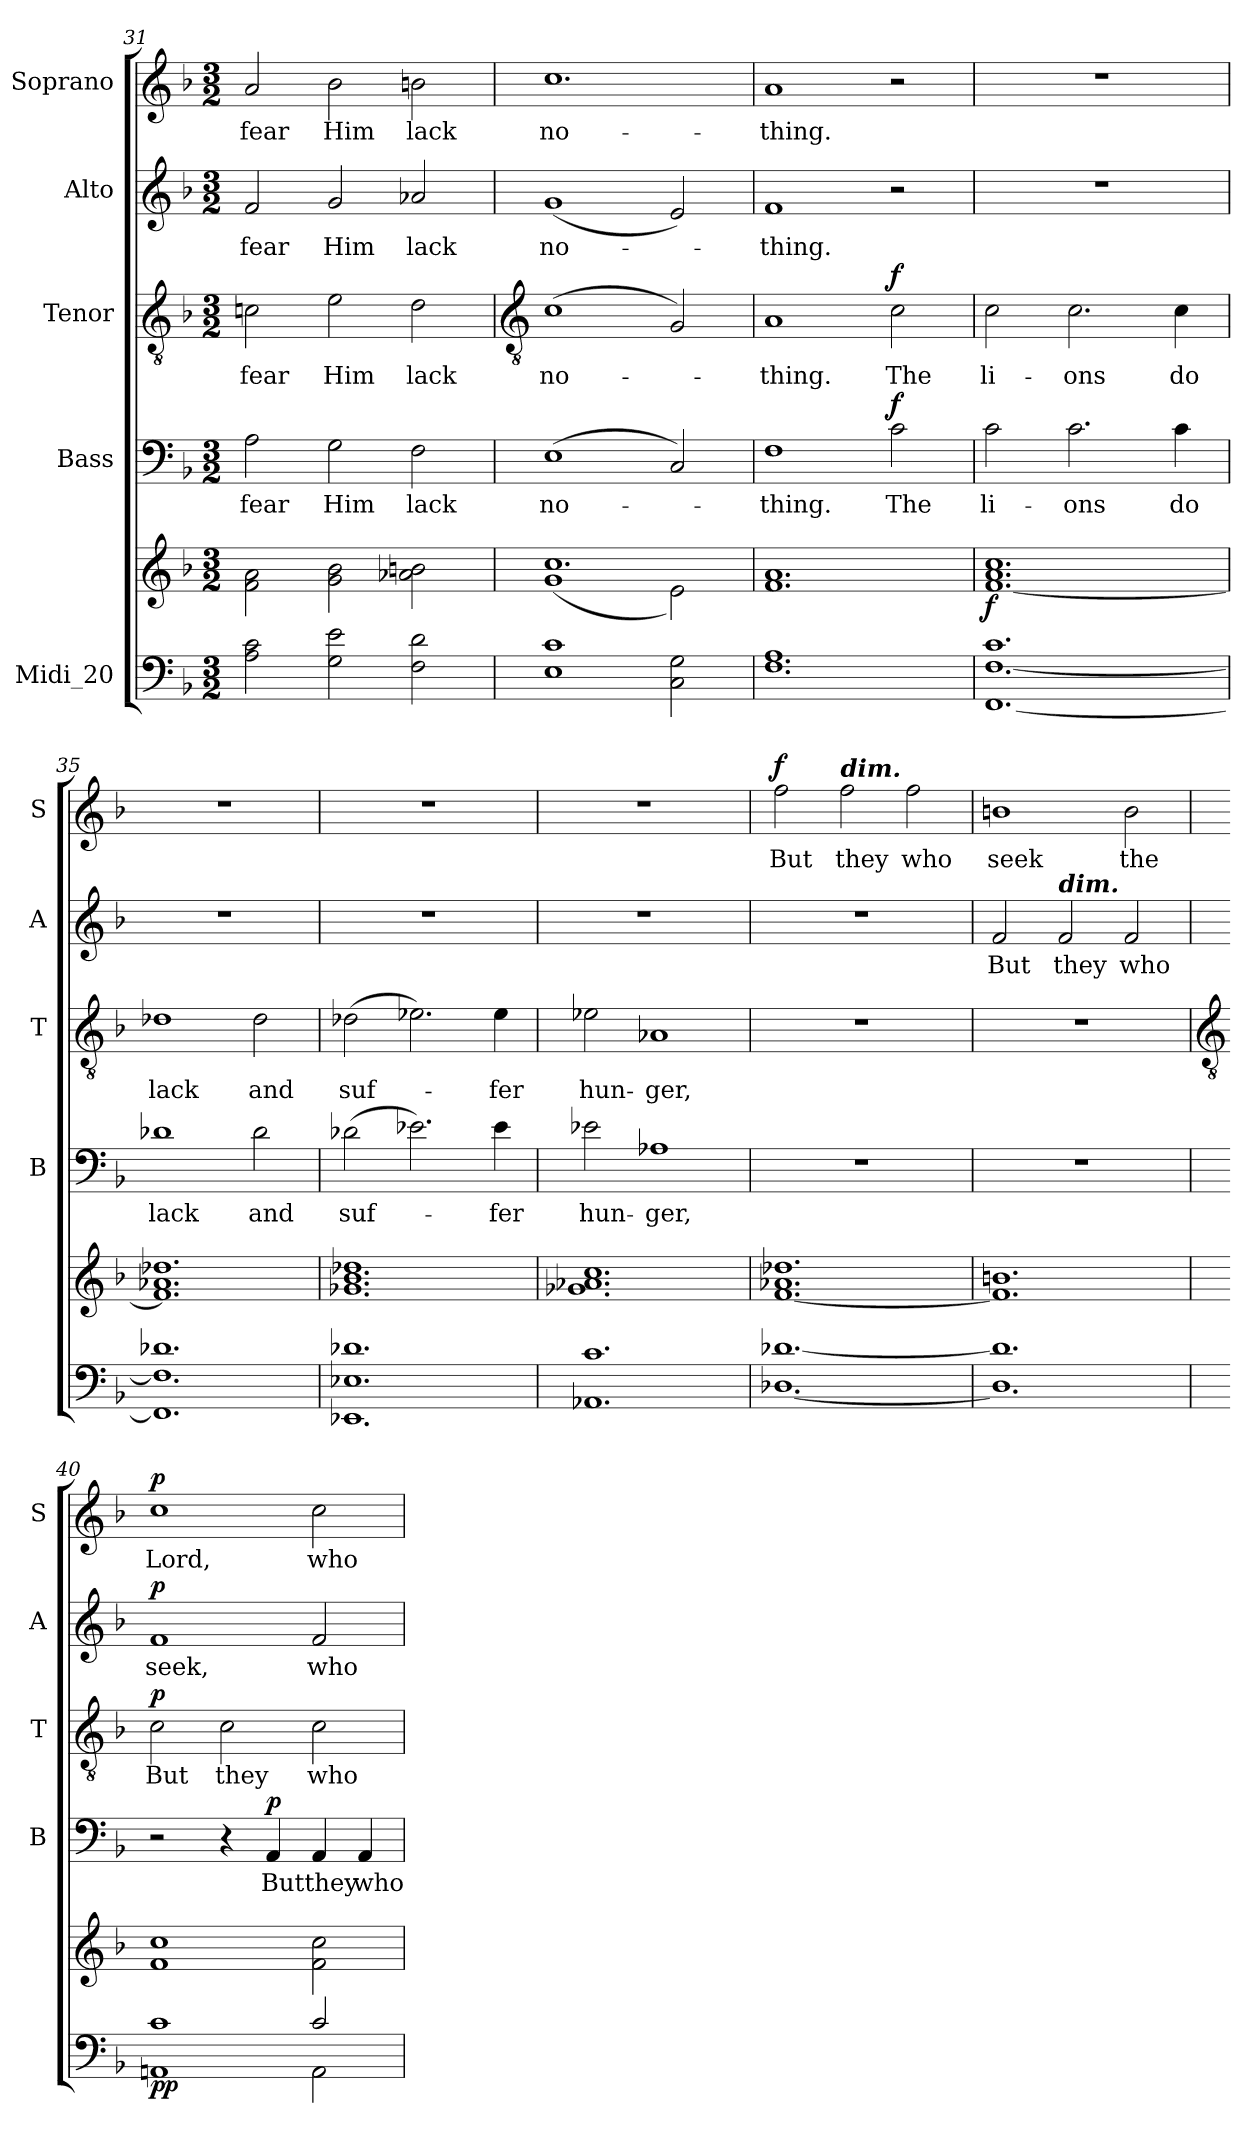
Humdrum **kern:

**kern	**kern	**dynam	**kern	**text	**dynam	**kern	**text	**dynam	**kern	**text	**dynam	**kern	**text	**dynam
*part5	*part5	*part5	*part4	*part4	*part4	*part3	*part3	*part3	*part2	*part2	*part2	*part1	*part1	*part1
*staff6	*staff5	*staff5/6	*staff4	*staff4	*staff4	*staff3	*staff3	*staff3	*staff2	*staff2	*staff2	*staff1	*staff1	*staff1
*I"Midi_20	*	*	*I"Bass	*	*	*I"Tenor	*	*	*I"Alto	*	*	*I"Soprano	*	*
*	*	*	*I'B	*	*	*I'T	*	*	*I'A	*	*	*I'S	*	*
*clefF4	*clefG2	*	*clefF4	*	*	*clefGv2	*	*	*clefG2	*	*	*clefG2	*	*
*k[b-]	*k[b-]	*	*k[b-]	*	*	*k[b-]	*	*	*k[b-]	*	*	*k[b-]	*	*
*F:	*F:	*	*F:	*	*	*F:	*	*	*F:	*	*	*F:	*	*
*M3/2	*M3/2	*	*M3/2	*	*	*M3/2	*	*	*M3/2	*	*	*M3/2	*	*
=31	=31	=31	=31	=31	=31	=31	=31	=31	=31	=31	=31	=31	=31	=31
!LO:N:vis=1	!LO:N:vis=1	!	!	!LO:LY:b	!	!	!LO:LY:b	!	!	!LO:LY:b	!	!	!LO:LY:b	!
*^	*^	*	*	*	*	*	*	*	*	*	*	*	*	*
1.ryy	2A 2c	1.ryy	2f 2a	.	2A	fear	.	2cn	fear	.	2f	fear	.	2a	fear	.
!	!	!	!	!	!	!LO:LY:b	!	!	!LO:LY:b	!	!	!LO:LY:b	!	!	!LO:LY:b	!
.	2G 2e	.	2g 2b-	.	2G	Him	.	2e	Him	.	2g	Him	.	2b-	Him	.
!	!	!	!	!	!	!LO:LY:b	!	!	!LO:LY:b	!	!	!LO:LY:b	!	!	!LO:LY:b	!
.	2F 2d	.	2a-X 2bn	.	2F	lack	.	2d	lack	.	2a-X	lack	.	2bn	lack	.
!!LO:LB:g=z
=32	=32	=32	=32	=32	=32	=32	=32	=32	=32	=32	=32	=32	=32	=32	=32	=32
*	*	*	*	*	*	*	*	*clefGv2	*	*	*	*	*	*	*	*
!LO:N:vis=1	!	!	!	!	!	!LO:LY:b	!	!	!LO:LY:b	!	!	!LO:LY:b	!	!	!LO:LY:b	!
1.ryy	1E 1c	1.cc/	(<1g	.	(<1E	no-	.	(<1c	no-	.	(<1g	no-	.	1.cc	no-	.
.	2C 2G	.	2e)	.	2C)	.	.	2G)	.	.	2e)	.	.	.	.	.
=33	=33	=33	=33	=33	=33	=33	=33	=33	=33	=33	=33	=33	=33	=33	=33	=33
!LO:N:vis=1	!	!LO:N:vis=1	!	!	!	!LO:LY:b	!	!	!LO:LY:b	!	!	!LO:LY:b	!	!	!LO:LY:b	!
1.ryy	1.F 1.A	1.ryy	1.f 1.a	.	1F	thing.	.	1A	thing.	.	1f	thing.	.	1a	-thing.	.
!	!	!	!	!	!	!LO:LY:b	!LO:DY:b	!	!LO:LY:b	!LO:DY:b	!	!	!	!	!	!
.	.	.	.	.	2c	The	f	2c	The	f	2r	.	.	2r	.	.
=34	=34	=34	=34	=34	=34	=34	=34	=34	=34	=34	=34	=34	=34	=34	=34	=34
!	!	!	!	!LO:DY:b	!	!LO:LY:b	!	!	!LO:LY:b	!	!LO:N:vis=1	!	!	!LO:N:vis=1	!	!
1.c/	[1.FF [1.F	1.a/ 1.cc/	[1.f	f	2c	li-	.	2c	li-	.	1.r	.	.	1.r	.	.
!	!	!	!	!	!	!LO:LY:b	!	!	!LO:LY:b	!	!	!	!	!	!	!
.	.	.	.	.	2.c	-ons	.	2.c	-ons	.	.	.	.	.	.	.
!	!	!	!	!	!	!LO:LY:b	!	!	!LO:LY:b	!	!	!	!	!	!	!
.	.	.	.	.	4c	do	.	4c	do	.	.	.	.	.	.	.
=35	=35	=35	=35	=35	=35	=35	=35	=35	=35	=35	=35	=35	=35	=35	=35	=35
!	!	!	!	!	!	!LO:LY:b	!	!	!LO:LY:b	!	!LO:N:vis=1	!	!	!LO:N:vis=1	!	!
1.d-X/	1.FF] 1.F]	1.a-X/ 1.dd-X/	1.f]	.	1d-X	lack	.	1d-X	lack	.	1.r	.	.	1.r	.	.
!	!	!	!	!	!	!LO:LY:b	!	!	!LO:LY:b	!	!	!	!	!	!	!
.	.	.	.	.	2d-	and	.	2d-	and	.	.	.	.	.	.	.
=36	=36	=36	=36	=36	=36	=36	=36	=36	=36	=36	=36	=36	=36	=36	=36	=36
!	!	!LO:N:vis=1	!	!	!	!LO:LY:b	!	!	!LO:LY:b	!	!LO:N:vis=1	!	!	!LO:N:vis=1	!	!
1.d-X/	1.EE-X 1.E-X	1.ryy	1.g-X 1.b- 1.dd-X	.	(>2d-X	suf-	.	(>2d-X	suf-	.	1.r	.	.	1.r	.	.
.	.	.	.	.	2.e-X)	.	.	2.e-X)	.	.	.	.	.	.	.	.
!	!	!	!	!	!	!LO:LY:b	!	!	!LO:LY:b	!	!	!	!	!	!	!
.	.	.	.	.	4e-	fer	.	4e-	fer	.	.	.	.	.	.	.
=37	=37	=37	=37	=37	=37	=37	=37	=37	=37	=37	=37	=37	=37	=37	=37	=37
!	!	!LO:N:vis=1	!	!	!	!LO:LY:b	!	!	!LO:LY:b	!	!LO:N:vis=1	!	!	!LO:N:vis=1	!	!
1.c/	1.AA-X	1.ryy	1.g-X 1.a-X 1.cc	.	2e-X	hun-	.	2e-X	hun-	.	1.r	.	.	1.r	.	.
!	!	!	!	!	!	!LO:LY:b	!	!	!LO:LY:b	!	!	!	!	!	!	!
.	.	.	.	.	1A-X	-ger,	.	1A-X	-ger,	.	.	.	.	.	.	.
=38	=38	=38	=38	=38	=38	=38	=38	=38	=38	=38	=38	=38	=38	=38	=38	=38
!LO:N:vis=1	!	!	!	!	!LO:N:vis=1	!	!	!LO:N:vis=1	!	!	!LO:N:vis=1	!	!	!	!LO:LY:b	!LO:DY:b
1.ryy	[1.D-X [1.d-X	1.a-X/ 1.dd-X/	[1.f	.	1.r	.	.	1.r	.	.	1.r	.	.	2ff	But	f
!	!	!	!	!	!	!	!	!	!	!	!	!	!	!LO:TX:a:Bi:t=dim.	!	!
!	!	!	!	!	!	!	!	!	!	!	!	!	!	!	!LO:LY:b	!
.	.	.	.	.	.	.	.	.	.	.	.	.	.	2ff	they	.
!	!	!	!	!	!	!	!	!	!	!	!	!	!	!	!LO:LY:b	!
.	.	.	.	.	.	.	.	.	.	.	.	.	.	2ff	who	.
=39	=39	=39	=39	=39	=39	=39	=39	=39	=39	=39	=39	=39	=39	=39	=39	=39
!LO:N:vis=1	!	!	!	!	!LO:N:vis=1	!	!	!LO:N:vis=1	!	!	!	!LO:LY:b	!	!	!LO:LY:b	!
1.ryy	1.D-] 1.d-]	1.bn/	1.f]	.	1.r	.	.	1.r	.	.	2f	But	.	1bn	seek	.
!	!	!	!	!	!	!	!	!	!	!	!LO:TX:a:Bi:t=dim.	!	!	!	!	!
!	!	!	!	!	!	!	!	!	!	!	!	!LO:LY:b	!	!	!	!
.	.	.	.	.	.	.	.	.	.	.	2f	they	.	.	.	.
!	!	!	!	!	!	!	!	!	!	!	!	!LO:LY:b	!	!	!LO:LY:b	!
.	.	.	.	.	.	.	.	.	.	.	2f	who	.	2b	the	.
!!LO:LB:g=z
=40	=40	=40	=40	=40	=40	=40	=40	=40	=40	=40	=40	=40	=40	=40	=40	=40
*	*	*	*	*	*	*	*	*clefGv2	*	*	*	*	*	*	*	*
!	!	!LO:N:vis=1	!	!LO:DY:b=2	!	!	!	!	!LO:LY:b	!	!	!LO:LY:b	!	!	!LO:LY:b	!
!	!	!	!	!LO:DY:n=1:b	!	!	!	!	!	!LO:DY:b	!	!	!LO:DY:b	!	!	!LO:DY:b
1c/	1AAn	1.ryy	1f 1cc	p p	2r	.	.	2c	But	p	1f	seek,	p	1cc	Lord,	p
!	!	!	!	!	!	!	!	!	!LO:LY:b	!	!	!	!	!	!	!
.	.	.	.	.	4r	.	.	2c	they	.	.	.	.	.	.	.
!	!	!	!	!	!	!LO:LY:b	!LO:DY:b	!	!	!	!	!	!	!	!	!
.	.	.	.	.	4AA	But	p	.	.	.	.	.	.	.	.	.
!	!	!	!	!	!	!LO:LY:b	!	!	!LO:LY:b	!	!	!LO:LY:b	!	!	!LO:LY:b	!
2c/	2AA	.	2f 2cc	.	4AA	they	.	2c	who	.	2f	who	.	2cc	who	.
!	!	!	!	!	!	!LO:LY:b	!	!	!	!	!	!	!	!	!	!
.	.	.	.	.	4AA	who	.	.	.	.	.	.	.	.	.	.
*v	*v	*	*	*	*	*	*	*	*	*	*	*	*	*	*	*
*	*v	*v	*	*	*	*	*	*	*	*	*	*	*	*	*
=	=	=	=	=	=	=	=	=	=	=	=	=	=	=
*-	*-	*-	*-	*-	*-	*-	*-	*-	*-	*-	*-	*-	*-	*-
